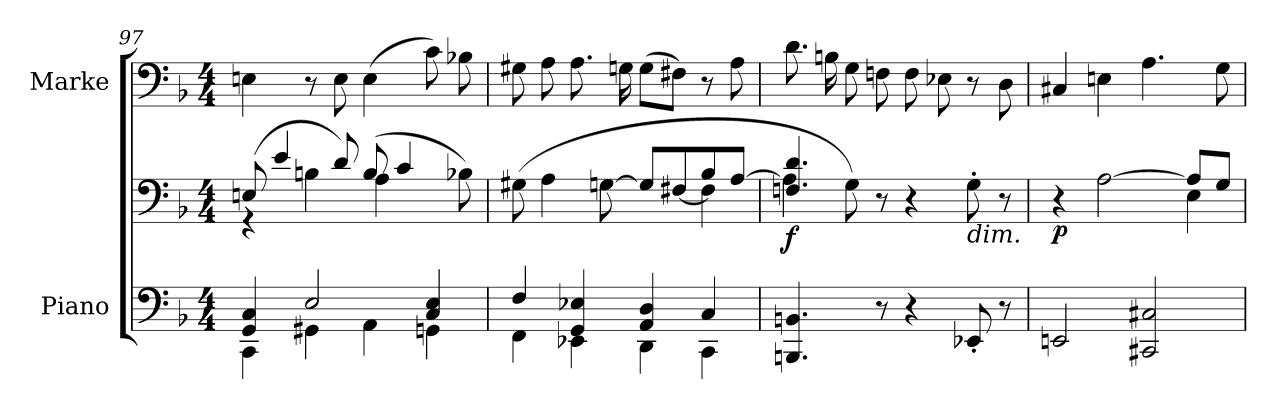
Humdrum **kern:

**kern	**kern	**dynam	**kern
*part2	*part2	*part2	*part1
*staff3	*staff2	*staff2/3	*staff1
*I"Piano	*	*	*I"Marke
*I'Pno.	*	*	*
!!LO:LB:g=z
*clefF4	*clefF4	*	*clefF4
*k[b-]	*k[b-]	*	*k[b-]
*M4/4	*M4/4	*	*M4/4
=97	=97	=97	=97
*^	*^	*	*
4GG/ 4C/	4CC\	(>8En/	4r	.	4En\
.	.	4e/	.	.	.
2E/	4GG#X\	.	4Bn\	.	8r
.	.	8d/)	.	.	8E\
.	4AA\	(>8B/	4A\	.	(>4E\
.	.	4c/	.	.	.
4C/ 4E/	4GGn\	.	4ryy	.	8c\)
.	.	8B-X\)	.	.	8B-X\
=98	=98	=98	=98	=98	=98
4F/	4FF\	(>8G#X\	2.ryy	.	8G#X\
.	.	4A\	.	.	8A\
4GG/ 4E-X/	4EE-X\	.	.	.	8.A\
.	.	[8Gn\	.	.	.
.	.	.	.	.	16Gn\
4AA/ 4D/	4DD\	8G/L]	.	.	(>8G\L
.	.	[8F#X/	.	.	8F#X\J)
4C/	4CC\	8B-/	4F#\]	.	8r
.	.	[8A/J	.	.	8A\
*v	*v	*	*	*	*
=99	=99	=99	=99	=99
!	!	!	!LO:DY:b	!
4.BBBn/ 4.BBn/	4.Fn/ 4.d/	4A\]	f	8.d\
.	.	.	.	16Bn\
.	.	8G\)	.	8G\
8r	8r	2ryy	.	8Fn\
4r	4r	.	.	8F\
.	.	.	.	8E-X\
!	!LO:TX:b:i:t=dim.	!	!	!
8EE-X'/	8G'\	.	.	8r
8r	8r	8ryy	.	8D\
=100	=100	=100	=100	=100
!	!	!	!LO:DY:b	!
2EEn/	4r	2.ryy	p	4C#X/
.	[2A\	.	.	4En\
2CC#X/ 2C#X/	.	.	.	4.A\
.	8A/L]	4E\	.	.
.	8G/J	.	.	8G\
*	*v	*v	*	*
=	=	=	=
*-	*-	*-	*-
